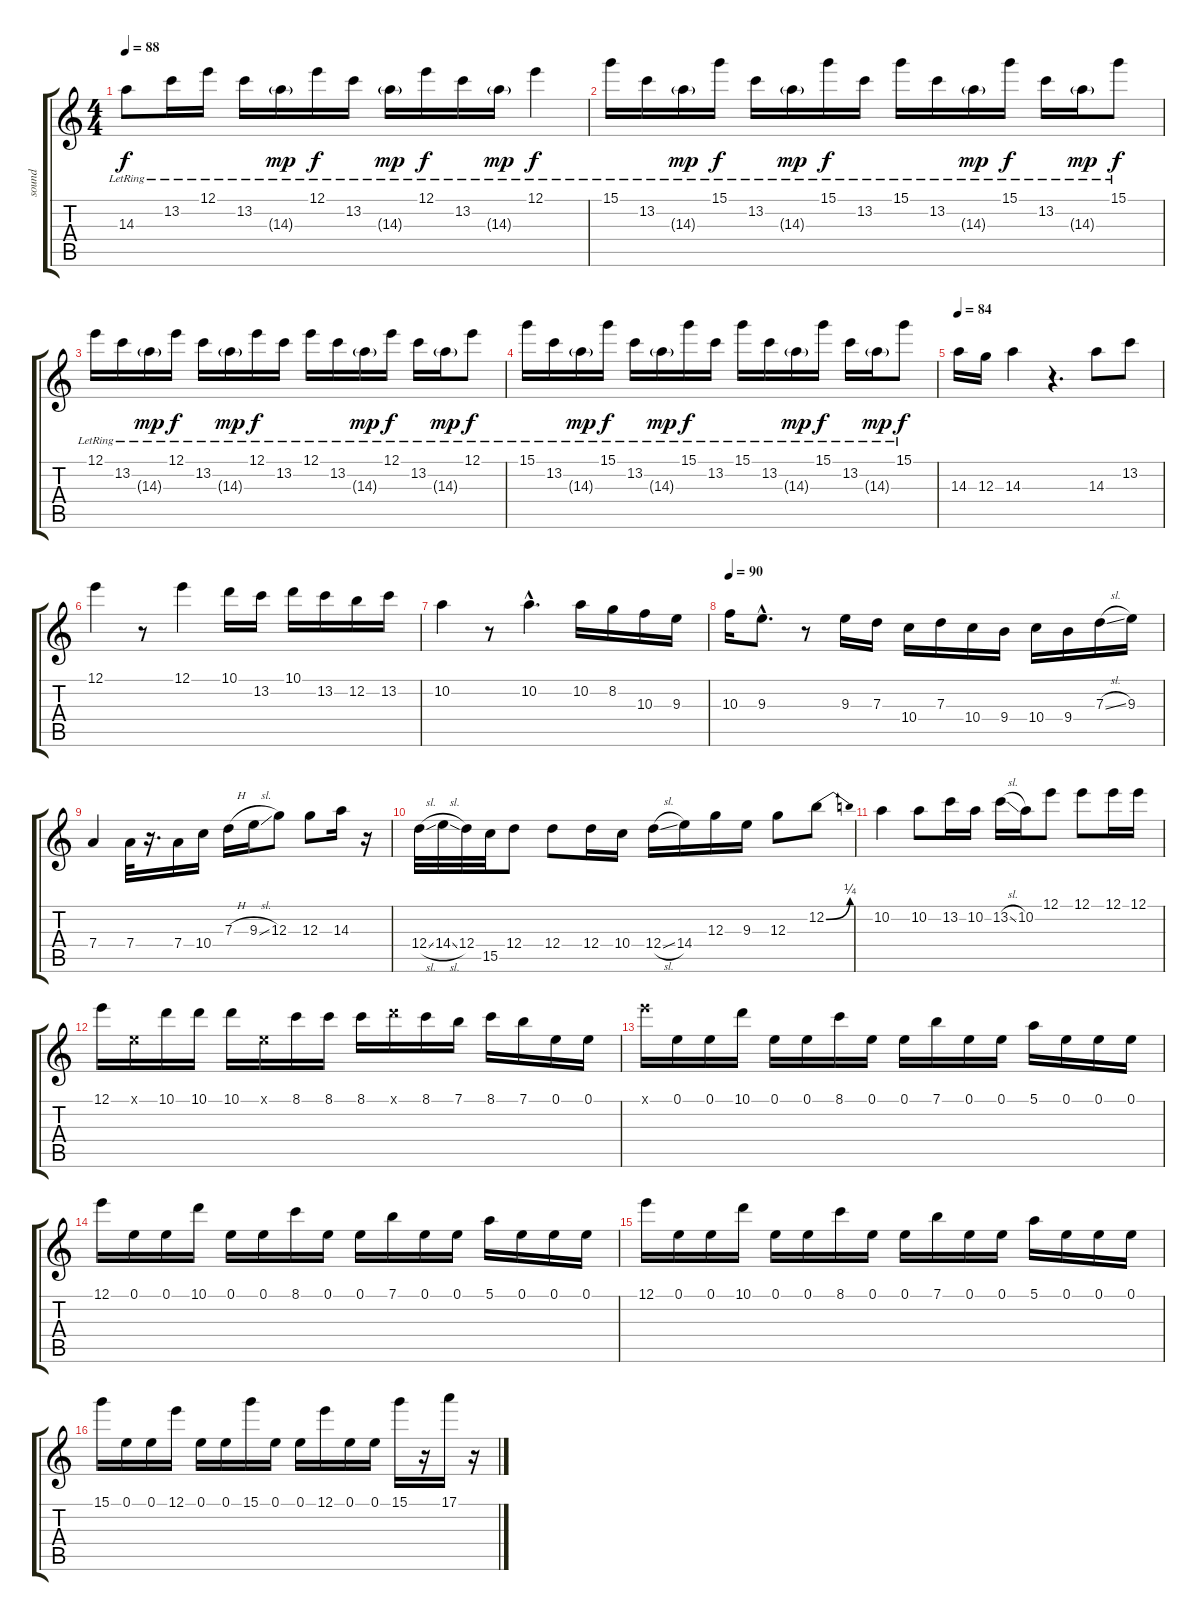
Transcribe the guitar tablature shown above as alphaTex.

\track ("sound" "sound") {instrument overdrivenguitar}
\staff {score tabs}
\tuning (E4 B3 G3 D3 A2 E2) {hide}
\ts (4 4)
\tempo 88
\clef g2
\ks c
14.3{lr}.8{dy f} 13.2{lr}.16 12.1{lr}.16 13.2{lr}.16 14.3{g lr}.16{dy mp} 12.1{lr}.16{dy f} 13.2{lr}.16 14.3{g lr}.16{dy mp} 12.1{lr}.16{dy f} 13.2{lr}.16 14.3{g lr}.16{dy mp} 12.1{lr}.4{dy f} |
15.1{lr}.16 13.2{lr}.16 14.3{g lr}.16{dy mp} 15.1{lr}.16{dy f} 13.2{lr}.16 14.3{g lr}.16{dy mp} 15.1{lr}.16{dy f} 13.2{lr}.16 15.1{lr}.16 13.2{lr}.16 14.3{g lr}.16{dy mp} 15.1{lr}.16{dy f} 13.2{lr}.16 14.3{g lr}.16{dy mp} 15.1{lr}.8{dy f} |
12.1{lr}.16 13.2{lr}.16 14.3{g lr}.16{dy mp} 12.1{lr}.16{dy f} 13.2{lr}.16 14.3{g lr}.16{dy mp} 12.1{lr}.16{dy f} 13.2{lr}.16 12.1{lr}.16 13.2{lr}.16 14.3{g lr}.16{dy mp} 12.1{lr}.16{dy f} 13.2{lr}.16 14.3{g lr}.16{dy mp} 12.1{lr}.8{dy f} |
15.1{lr}.16 13.2{lr}.16 14.3{g lr}.16{dy mp} 15.1{lr}.16{dy f} 13.2{lr}.16 14.3{g lr}.16{dy mp} 15.1{lr}.16{dy f} 13.2{lr}.16 15.1{lr}.16 13.2{lr}.16 14.3{g lr}.16{dy mp} 15.1{lr}.16{dy f} 13.2{lr}.16 14.3{g lr}.16{dy mp} 15.1{lr}.8{dy f} |
\tempo 84
14.3.16 12.3.16 14.3.4 r.4{d} 14.3.8 13.2.8 |
12.1.4 r.8 12.1.4 10.1.16 13.2.16 10.1.16 13.2.16 12.2.16 13.2.16 |
10.2.4 r.8 10.2{hac}.4{d} 10.2.16 8.2.16 10.3.16 9.3.16 |
\tempo 90
10.3.16 9.3{hac}.8{d} r.8 9.3.16 7.3.16 10.4.16 7.3.16 10.4.16 9.4.16 10.4.16 9.4.16 7.3{sl}.16 9.3.16 |
7.4.4 7.4.32 r.16{d} 7.4.16 10.4.16 7.3{h}.16 9.3{sl}.16 12.3.8 12.3.8 14.3.16 r.16 |
12.4{sl}.32 14.4{sl}.32 12.4.32 15.5.32 12.4.8 12.4.8 12.4.16 10.4.16 12.4{sl}.16 14.4.16 12.3.16 9.3.16 12.3.8 12.2{be (bend 0 0 60 1)}.8 |
10.2.4 10.2.8 13.2.16 10.2.16 13.2{sl}.16 10.2.16 12.1.8 12.1.8 12.1.16 12.1.16 |
12.1.16 0.1{x}.16 10.1.16 10.1.16 10.1.16 0.1{x}.16 8.1.16 8.1.16 8.1.16 10.1{x}.16 8.1.16 7.1.16 8.1.16 7.1.16 0.1.16 0.1.16 |
12.1{x}.16 0.1.16 0.1.16 10.1.16 0.1.16 0.1.16 8.1.16 0.1.16 0.1.16 7.1.16 0.1.16 0.1.16 5.1.16 0.1.16 0.1.16 0.1.16 |
12.1.16 0.1.16 0.1.16 10.1.16 0.1.16 0.1.16 8.1.16 0.1.16 0.1.16 7.1.16 0.1.16 0.1.16 5.1.16 0.1.16 0.1.16 0.1.16 |
12.1.16 0.1.16 0.1.16 10.1.16 0.1.16 0.1.16 8.1.16 0.1.16 0.1.16 7.1.16 0.1.16 0.1.16 5.1.16 0.1.16 0.1.16 0.1.16 |
15.1.16 0.1.16 0.1.16 12.1.16 0.1.16 0.1.16 15.1.16 0.1.16 0.1.16 12.1.16 0.1.16 0.1.16 15.1.16 r.16 17.1.16 r.16
